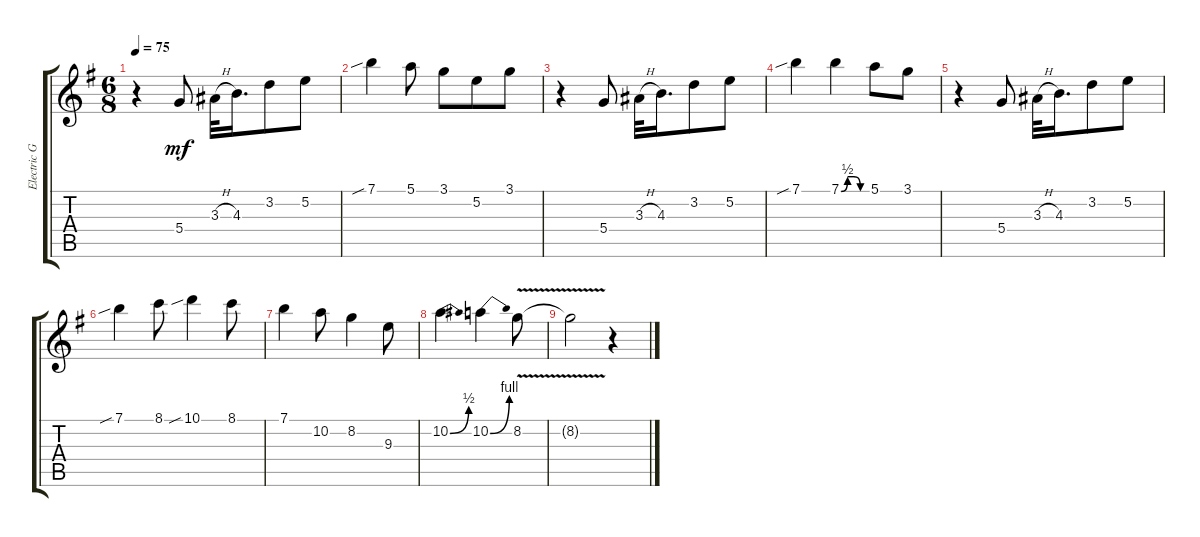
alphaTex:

\track ("Electric Guitar" "Electric G") {instrument electricguitarclean}
\staff {score tabs}
\tuning (E4 B3 G3 D3 A2 E2) {hide}
\ts (6 8)
\tempo 75
\clef g2
\ks g
r.4{dy mf instrument electricguitarclean} 5.4.8 3.3{h}.32 4.3.16{d} 3.2.8 5.2.8 |
7.1{sib}.4 5.1.8 3.1.8 5.2.8 3.1.8 |
r.4 5.4.8 3.3{h}.32 4.3.16{d} 3.2.8 5.2.8 |
7.1{sib}.4 7.1{be (custom 0 0 15 2 30 2 45 0 60 0)}.4 5.1.8 3.1.8 |
r.4 5.4.8 3.3{h}.32 4.3.16{d} 3.2.8 5.2.8 |
7.1{sib}.4 8.1.8 10.1{sib}.4 8.1.8 |
7.1.4 10.2.8 8.2.4 9.3.8 |
10.2{be (bend 0 0 60 2)}.4{d} 10.2{be (bend 0 0 60 4)}.4 8.2{v}.8 |
8.2{v t}.2 r.4
